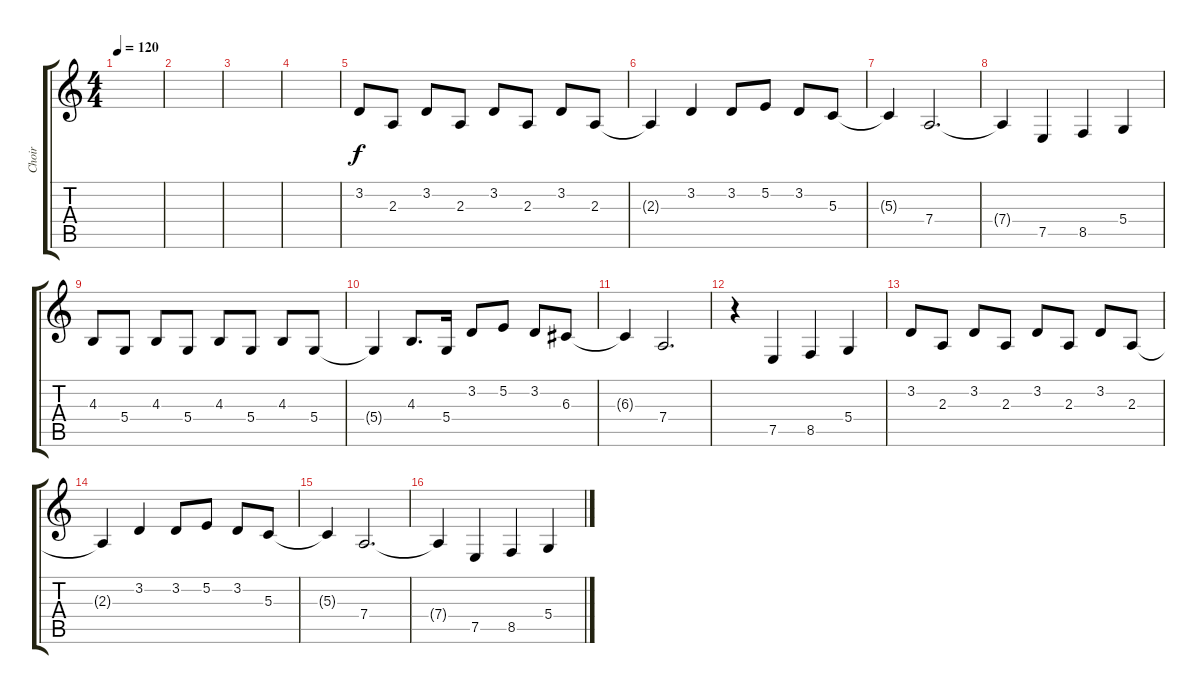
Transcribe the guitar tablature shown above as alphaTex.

\track ("Choir" "Choir") {instrument choiraahs}
\staff {score tabs}
\tuning (E4 B3 G3 D3 A2 E2) {hide}
\ts (4 4)
\tempo 120
\clef g2
\ks c
|
|
|
|
3.2.8 2.3.8 3.2.8 2.3.8 3.2.8 2.3.8 3.2.8 2.3.8 |
2.3{t}.4 3.2.4 3.2.8 5.2.8 3.2.8 5.3.8 |
5.3{t}.4 7.4.2{d} |
7.4{t}.4 7.5.4 8.5.4 5.4.4 |
4.3.8 5.4.8 4.3.8 5.4.8 4.3.8 5.4.8 4.3.8 5.4.8 |
5.4{t}.4 4.3.8{d} 5.4.16 3.2.8 5.2.8 3.2.8 6.3.8 |
6.3{t}.4 7.4.2{d} |
r.4 7.5.4 8.5.4 5.4.4 |
3.2.8 2.3.8 3.2.8 2.3.8 3.2.8 2.3.8 3.2.8 2.3.8 |
2.3{t}.4 3.2.4 3.2.8 5.2.8 3.2.8 5.3.8 |
5.3{t}.4 7.4.2{d} |
7.4{t}.4 7.5.4 8.5.4 5.4.4
